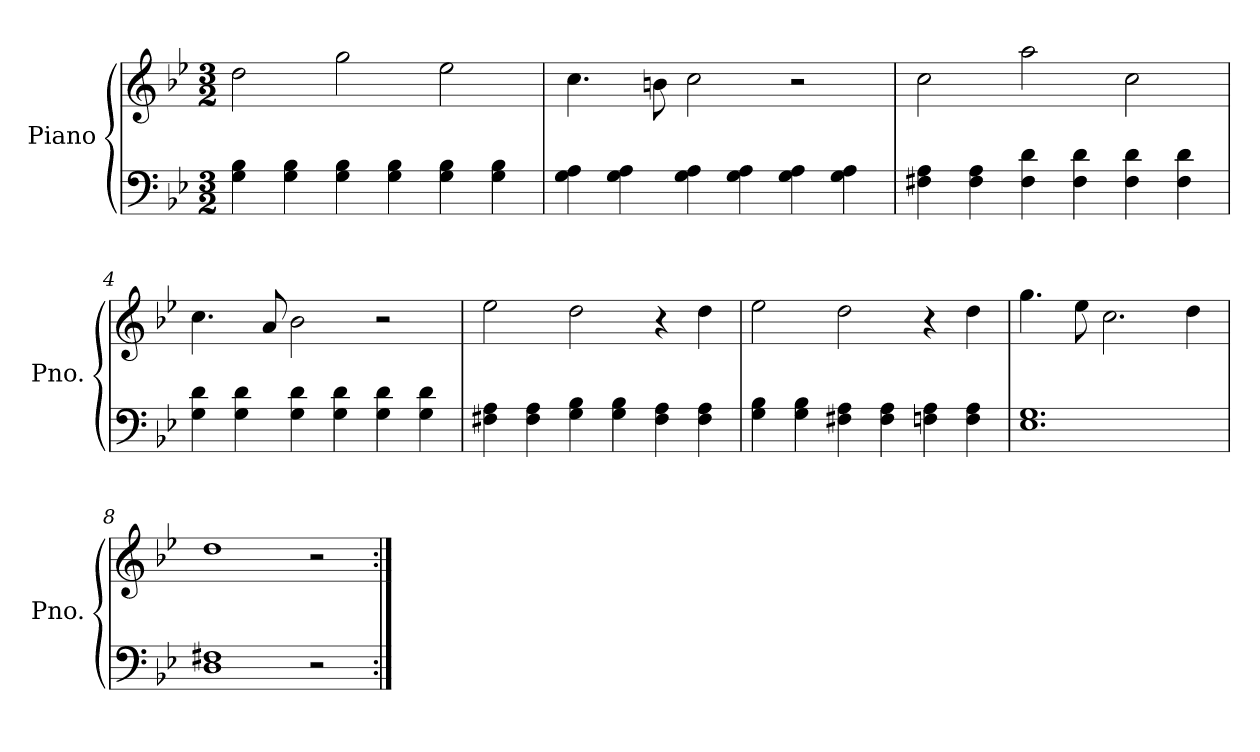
**kern	**kern
*part1	*part1
*staff2	*staff1
*I"Piano	*
*I'Pno.	*
*clefF4	*clefG2
*k[b-e-]	*k[b-e-]
*M3/2	*M3/2
=1	=1
4G\ 4B-\	2dd\
4G\ 4B-\	.
4G\ 4B-\	2gg\
4G\ 4B-\	.
4G\ 4B-\	2ee-\
4G\ 4B-\	.
=2	=2
4G\ 4A\	4.cc\
4G\ 4A\	.
.	8bn\
4G\ 4A\	2cc\
4G\ 4A\	.
4G\ 4A\	2r
4G\ 4A\	.
=3	=3
4F#X\ 4A\	2cc\
4F#\ 4A\	.
4F#\ 4d\	2aa\
4F#\ 4d\	.
4F#\ 4d\	2cc\
4F#\ 4d\	.
=4	=4
4G\ 4d\	4.cc\
4G\ 4d\	.
.	8a/
4G\ 4d\	2b-\
4G\ 4d\	.
4G\ 4d\	2r
4G\ 4d\	.
=5	=5
4F#X\ 4A\	2ee-\
4F#\ 4A\	.
4G\ 4B-\	2dd\
4G\ 4B-\	.
4F#\ 4A\	4r
4F#\ 4A\	4dd\
!!LO:LB:g=z
=6	=6
4G\ 4B-\	2ee-\
4G\ 4B-\	.
4F#X\ 4A\	2dd\
4F#\ 4A\	.
4Fn\ 4A\	4r
4F\ 4A\	4dd\
=7	=7
1.E- 1.G	4.gg\
.	8ee-\
.	2.cc\
.	4dd\
=8	=8
1D 1F#X	1dd
2r	2r
=:|!	=:|!
*-	*-
